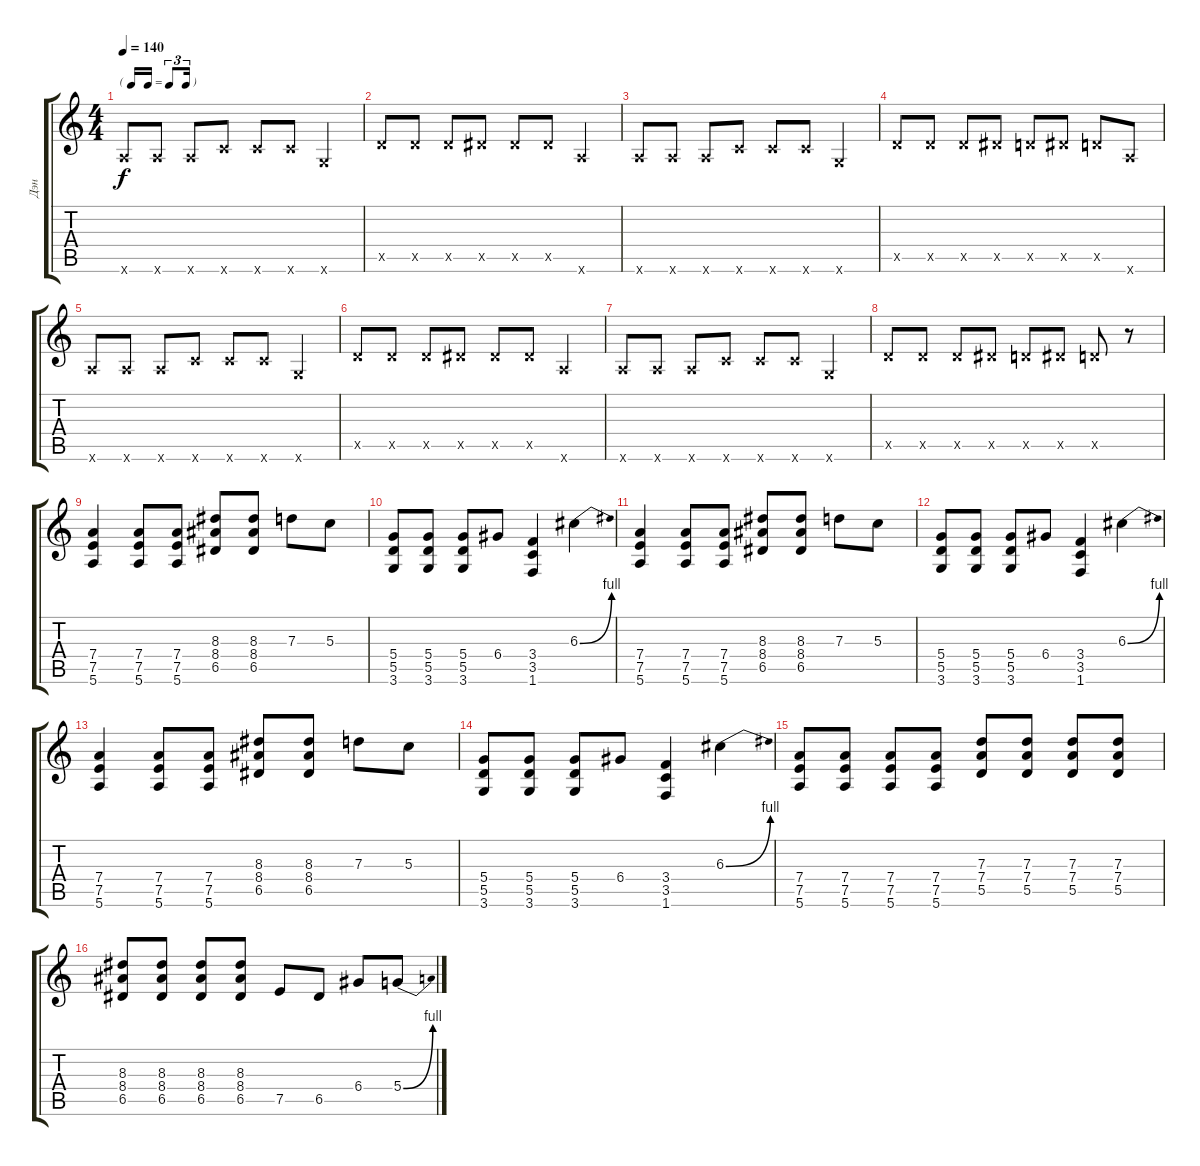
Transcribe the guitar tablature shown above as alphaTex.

\track ("Дэн" "Дэн") {instrument distortionguitar}
\staff {score tabs}
\tuning (E4 B3 G3 D3 A2 E2) {hide}
\ts (4 4)
\tf triplet16th
\tempo 140
\clef g2
\ks c
5.6{x}.8{dy f} 5.6{x}.8 5.6{x}.8 8.6{x}.8 8.6{x}.8 8.6{x}.8 3.6{x}.4 |
5.5{x}.8 5.5{x}.8 5.5{x}.8 6.5{x}.8 6.5{x}.8 6.5{x}.8 5.6{x}.4 |
5.6{x}.8 5.6{x}.8 5.6{x}.8 8.6{x}.8 8.6{x}.8 8.6{x}.8 3.6{x}.4 |
5.5{x}.8 5.5{x}.8 5.5{x}.8 6.5{x}.8 5.5{x}.8 6.5{x}.8 5.5{x}.8 5.6{x}.8 |
5.6{x}.8 5.6{x}.8 5.6{x}.8 8.6{x}.8 8.6{x}.8 8.6{x}.8 3.6{x}.4 |
5.5{x}.8 5.5{x}.8 5.5{x}.8 6.5{x}.8 6.5{x}.8 6.5{x}.8 5.6{x}.4 |
5.6{x}.8 5.6{x}.8 5.6{x}.8 8.6{x}.8 8.6{x}.8 8.6{x}.8 3.6{x}.4 |
5.5{x}.8 5.5{x}.8 5.5{x}.8 6.5{x}.8 5.5{x}.8 6.5{x}.8 5.5{x}.8 r.8 |
(7.4 7.5 5.6).4 (7.4 7.5 5.6).8 (7.4 7.5 5.6).8 (8.3 8.4 6.5).8 (8.3 8.4 6.5).8 7.3.8 5.3.8 |
(5.4 5.5 3.6).8 (5.4 5.5 3.6).8 (5.4 5.5 3.6).8 6.4.8 (3.4 3.5 1.6).4 6.3{be (bend 0 0 60 4)}.4 |
(7.4 7.5 5.6).4 (7.4 7.5 5.6).8 (7.4 7.5 5.6).8 (8.3 8.4 6.5).8 (8.3 8.4 6.5).8 7.3.8 5.3.8 |
(5.4 5.5 3.6).8 (5.4 5.5 3.6).8 (5.4 5.5 3.6).8 6.4.8 (3.4 3.5 1.6).4 6.3{be (bend 0 0 60 4)}.4 |
(7.4 7.5 5.6).4 (7.4 7.5 5.6).8 (7.4 7.5 5.6).8 (8.3 8.4 6.5).8 (8.3 8.4 6.5).8 7.3.8 5.3.8 |
(5.4 5.5 3.6).8 (5.4 5.5 3.6).8 (5.4 5.5 3.6).8 6.4.8 (3.4 3.5 1.6).4 6.3{be (bend 0 0 60 4)}.4 |
(7.4 7.5 5.6).8 (7.4 7.5 5.6).8 (7.4 7.5 5.6).8 (7.4 7.5 5.6).8 (7.3 7.4 5.5).8 (7.3 7.4 5.5).8 (7.3 7.4 5.5).8 (7.3 7.4 5.5).8 |
(8.3 8.4 6.5).8 (8.3 8.4 6.5).8 (8.3 8.4 6.5).8 (8.3 8.4 6.5).8 7.5.8 6.5.8 6.4.8 5.4{be (bend 0 0 60 4)}.8
